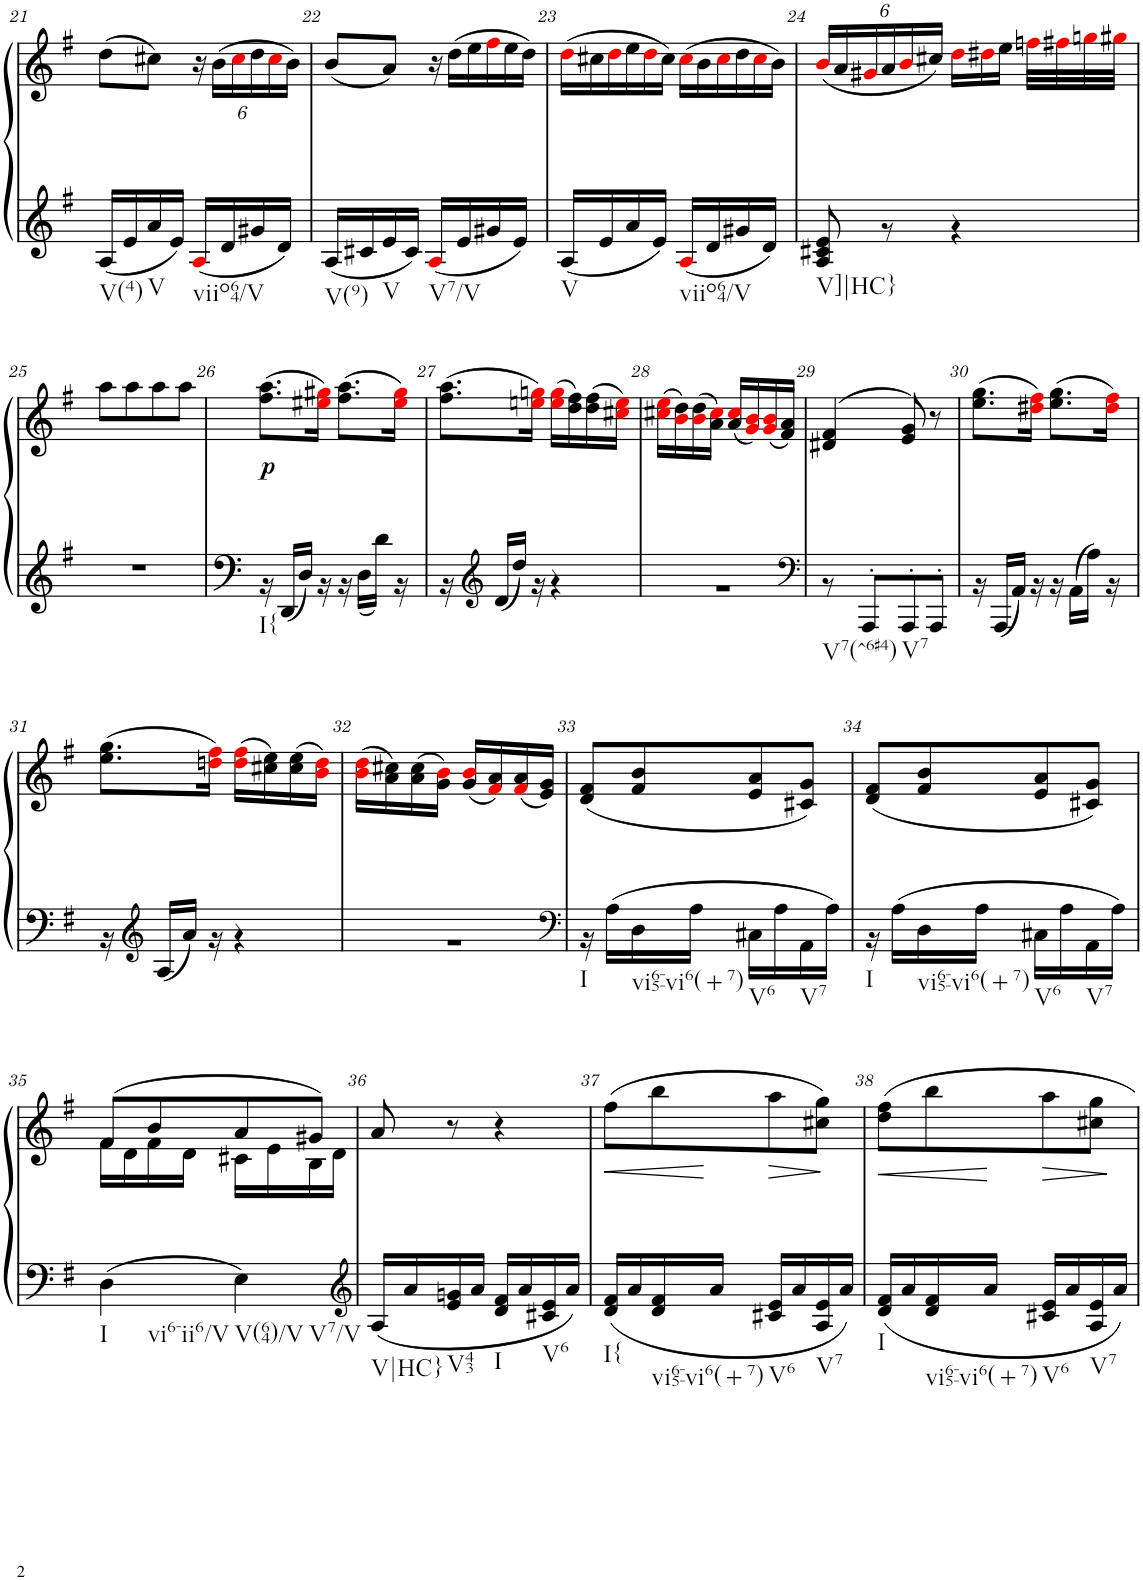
**kern	**kern	**dynam
*part1	*part1	*part1
*staff2	*staff1	*staff1/2
*I"Piano	*	*
*I'Pno	*	*
!!LO:PB:g=z
*clefG2	*clefG2	*
*k[f#]	*k[f#]	*
*G:	*G:	*
*M2/4	*M2/4	*
=21	=21	=21
*^	*	*
!LO:TX:b:t=V(4)	!	!	!
!LO:TX:b:t=V	!	!	!
!LO:TX:b:t=viio64/V	!	!	!
2ryy	16A/LL	(8dd\L	.
.	16e/	.	.
.	16a/	8cc#X\J)	.
.	16e/JJ	.	.
*	*	*Xbrackettup	*
.	16Ai/LL	24r	.
.	.	(24b\LL	.
.	16d/	.	.
.	.	24cc#i\	.
.	16g#X/	24dd\	.
.	.	24cc#i\	.
.	16d/JJ	.	.
.	.	24b\JJ)	.
=22	=22	=22	=22
!LO:TX:b:t=V(9)	!	!	!
!LO:TX:b:t=V	!	!	!
!LO:TX:b:t=V7/V	!	!	!
2ryy	16A/LL	(8b/L	.
.	16c#X/	.	.
.	16e/	8a/J)	.
.	16c#/JJ	.	.
*	*	*Xtuplet	*
.	16Ai/LL	24r	.
.	.	(24dd\LL	.
.	16e/	.	.
.	.	24ee\	.
.	16g#X/	24ff#i\	.
.	.	24ee\	.
.	16e/JJ	.	.
.	.	24dd\JJ)	.
=23	=23	=23	=23
!LO:TX:b:t=V	!	!	!
!LO:TX:b:t=viio64/V	!	!	!
2ryy	16A/LL	(24ddi\LL	.
.	.	24cc#X\	.
.	16e/	.	.
.	.	24ddi\	.
.	16a/	24ee\	.
.	.	24ddi\	.
.	16e/JJ	.	.
.	.	24cc#\JJ)	.
.	16Ai/LL	(24cc#i\LL	.
.	.	24b\	.
.	16d/	.	.
.	.	24cc#i\	.
.	16g#X/	24dd\	.
.	.	24cc#i\	.
.	16d/JJ	.	.
.	.	24b\JJ)	.
=24	=24	=24	=24
*	*	*tuplet	*
!LO:TX:b:t=V]|HC}	!	!	!
2ryy	8A/ 8c#X/ 8e/	(24bi/LL	.
.	.	24a/	.
.	.	24g#Xi/	.
.	8r	24a/	.
.	.	24bi/	.
.	.	24cc#X/JJ)	.
*	*	*Xtuplet	*
.	4r	24ddi\LL	.
.	.	24dd#Xi\	.
.	.	24ee\JJ	.
.	.	32ffni\LLL	.
.	.	32ff#Xi\	.
.	.	32ggni\	.
.	.	32gg#Xi\JJJ	.
*v	*v	*	*
!!LO:LB:g=z
=25	=25	=25
2r	8aa\L	.
.	8aa\	.
.	8aa\	.
.	8aa\J	.
=26	=26	=26
*^	*	*
!LO:TX:b:t=I{	!	!	!
!	!	!	!LO:DY:b
2ryy	16r	(8.ff#\ 8.aa\L	p
.	16DD/LL	.	.
.	16D/JJ	.	.
.	16r	16ee#Xi\ 16gg#Xi\Jk)	.
.	16r	(8.ff#\ 8.aa\L	.
.	16D\LL	.	.
.	16d\JJ	.	.
.	16r	16ee#i\ 16gg#i\Jk)	.
=27	=27	=27	=27
2ryy	16r	(8.ff#\ 8.aa\L	.
*clefG2	*	*	*
.	16d/LL	.	.
.	16dd/JJ	.	.
.	16r	16eeni\ 16ggni\Jk)	.
.	4r	(16eei\ 16ggi\LL	.
.	.	16dd\ 16ff#\)	.
.	.	(16dd\ 16ff#\	.
.	.	16cc#Xi\ 16eei\JJ)	.
=28	=28	=28	=28
2ryy	2r	(16cc#Xi\ 16eei\LL	.
.	.	16bi\ 16dd\)	.
.	.	(16bi\ 16dd\	.
.	.	16a\ 16cc#i\JJ)	.
.	.	(16a/ 16cc#i/LL	.
.	.	16gi/ 16bi/)	.
.	.	(16gi/ 16bi/	.
.	.	16f#/ 16a/JJ)	.
=29	=29	=29	=29
*clefF4	*	*	*
!LO:TX:b:t=V7(^6#4)	!	!	!
!LO:TX:b:t=V7	!	!	!
2ryy	8r	(>4d#X/ 4f#/	.
.	8AAA'/L	.	.
.	8AAA'/	8e/ 8g/)	.
.	8AAA'/J	8r	.
=30	=30	=30	=30
2ryy	16r	(8.ee\ 8.gg\L	.
.	16AAA/LL	.	.
.	16AA/JJ	.	.
.	16r	16dd#Xi\ 16ff#i\Jk)	.
.	16r	(8.ee\ 8.gg\L	.
.	16AA\LL	.	.
.	16A\JJ	.	.
.	16r	16dd#i\ 16ff#i\Jk)	.
!!LO:LB:g=z
=31	=31	=31	=31
2ryy	16r	(8.ee\ 8.gg\L	.
*clefG2	*	*	*
.	16A/LL	.	.
.	16a/JJ	.	.
.	16r	16ddni\ 16ff#i\Jk)	.
.	4r	(16ddi\ 16ff#i\LL	.
.	.	16cc#X\ 16ee\)	.
.	.	(16cc#\ 16ee\	.
.	.	16bi\ 16ddi\JJ)	.
=32	=32	=32	=32
2ryy	2r	(16bi\ 16ddi\LL	.
.	.	16a\ 16cc#X\)	.
.	.	(16a\ 16cc#\	.
.	.	16g\ 16bi\JJ)	.
.	.	(16g/ 16bi/LL	.
.	.	16f#i/ 16a/)	.
.	.	(16f#i/ 16a/	.
.	.	16e/ 16g/JJ)	.
=33	=33	=33	=33
*clefF4	*	*	*
!LO:TX:b:t=I	!	!	!
!LO:TX:b:t=vi65-vi6(+7)	!	!	!
!LO:TX:b:t=V6	!	!	!
!LO:TX:b:t=V7	!	!	!
2ryy	16r	(8d/ 8f#/L	.
.	16A\LL	.	.
.	16D\	8f#/ 8b/	.
.	16A\JJ	.	.
.	16C#X\LL	8e/ 8a/	.
.	16A\	.	.
.	16AA\	8c#X/ 8g/J)	.
.	16A\JJ	.	.
=34	=34	=34	=34
!LO:TX:b:t=I	!	!	!
!LO:TX:b:t=vi65-vi6(+7)	!	!	!
!LO:TX:b:t=V6	!	!	!
!LO:TX:b:t=V7	!	!	!
2ryy	16r	(8d/ 8f#/L	.
.	16A\LL	.	.
.	16D\	8f#/ 8b/	.
.	16A\JJ	.	.
.	16C#X\LL	8e/ 8a/	.
.	16A\	.	.
.	16AA\	8c#X/ 8g/J)	.
.	16A\JJ	.	.
!!LO:LB:g=z
=35	=35	=35	=35
*	*	*^	*
!LO:TX:b:t=I	!	!	!	!
!LO:TX:b:t=vi6-ii6/V	!	!	!	!
!LO:TX:b:t=V(64)/V	!	!	!	!
!LO:TX:b:t=V7/V	!	!	!	!
2ryy	4D\	(8f#/L	16f#\LL	.
.	.	.	16d\	.
.	.	8b/	16f#\	.
.	.	.	16d\JJ	.
.	4E\	8a/	16c#X\LL	.
.	.	.	16e\	.
.	.	8g#X/J)	16B\	.
.	.	.	16d\JJ	.
*	*	*v	*v	*
=36	=36	=36	=36
*clefG2	*	*	*
*	*	*^	*
!LO:TX:b:t=V|HC}	!	!	!	!
!LO:TX:b:t=V43	!	!	!	!
!LO:TX:b:t=I	!	!	!	!
!LO:TX:b:t=V6	!	!	!	!
*	*	*v	*v	*
2ryy	16A/LL	8a/	.
.	16a/	.	.
.	16e/ 16gn/	8r	.
.	16a/JJ	.	.
.	16d/ 16f#/LL	4r	.
.	16a/	.	.
.	16c#X/ 16e/	.	.
.	16a/JJ	.	.
=37	=37	=37	=37
!LO:TX:b:t=I{	!	!	!
!LO:TX:b:t=vi65-vi6(+7)	!	!	!
!LO:TX:b:t=V6	!	!	!
!LO:TX:b:t=V7	!	!	!
!	!	!	!LO:HP:b
2ryy	16d/ 16f#/LL	(8ff#\L	<
.	16a/	.	.
.	16d/ 16f#/	8bb\	[
.	16a/JJ	.	.
!	!	!	!LO:HP:b
.	16c#X/ 16e/LL	8aa\	>
.	16a/	.	.
.	16A/ 16e/	8cc#X\ 8gg\J)	]
.	16a/JJ	.	.
=38	=38	=38	=38
!LO:TX:b:t=I	!	!	!
!LO:TX:b:t=vi65-vi6(+7)	!	!	!
!LO:TX:b:t=V6	!	!	!
!LO:TX:b:t=V7	!	!	!
!	!	!	!LO:HP:b
2ryy	16d/ 16f#/LL	8dd\ 8ff#\L	<
.	16a/	.	.
.	16d/ 16f#/	8bb\	[
.	16a/JJ	.	.
!	!	!	!LO:HP:b
.	16c#X/ 16e/LL	8aa\	>
.	16a/	.	.
.	16A/ 16e/	8cc#X\ 8gg\J	]
.	16a/JJ	.	.
*v	*v	*	*
=	=	=
*-	*-	*-
